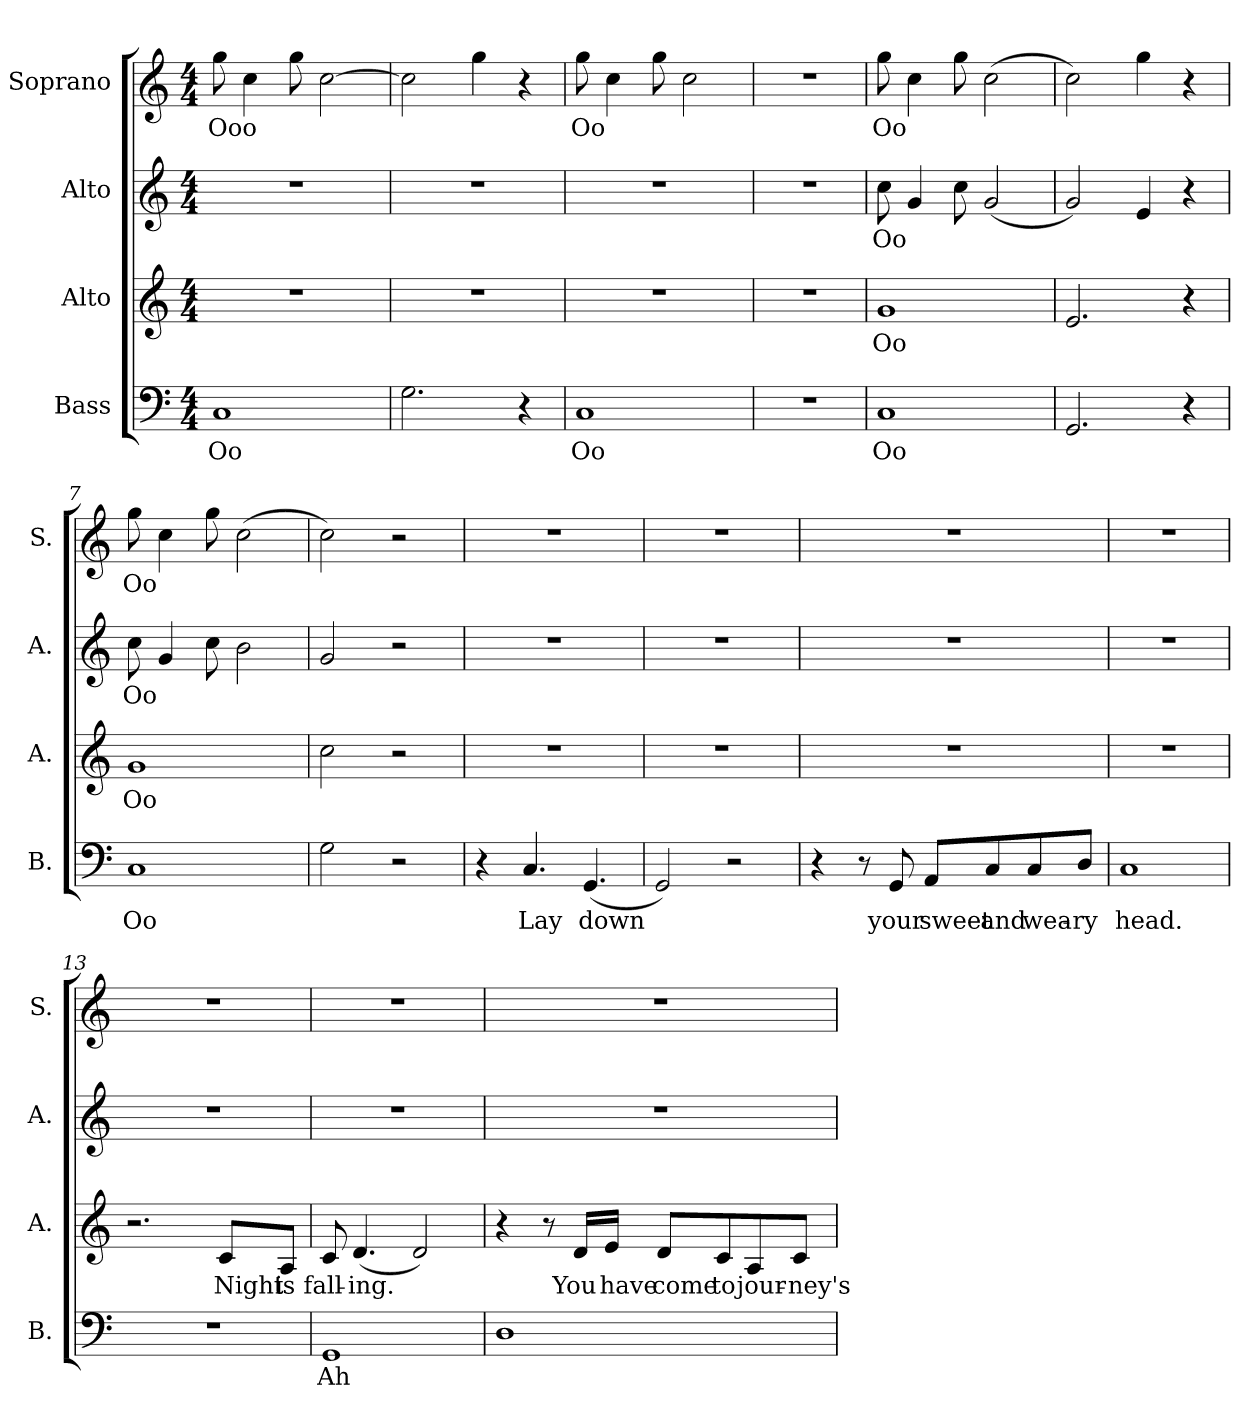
**kern	**text	**kern	**text	**kern	**text	**kern	**text
*part4	*part4	*part3	*part3	*part2	*part2	*part1	*part1
*staff4	*staff4	*staff3	*staff3	*staff2	*staff2	*staff1	*staff1
*I"Bass	*	*I"Alto	*	*I"Alto	*	*I"Soprano	*
*I'B.	*	*I'A.	*	*I'A.	*	*I'S.	*
*clefF4	*	*clefG2	*	*clefG2	*	*clefG2	*
*k[]	*	*k[]	*	*k[]	*	*k[]	*
*M4/4	*	*M4/4	*	*M4/4	*	*M4/4	*
=1	=1	=1	=1	=1	=1	=1	=1
1C	Oo	1r	.	1r	.	8gg\	Ooo
.	.	.	.	.	.	4cc\	.
.	.	.	.	.	.	8gg\	.
.	.	.	.	.	.	[2cc\	.
=2	=2	=2	=2	=2	=2	=2	=2
2.G\	.	1r	.	1r	.	2cc\]	.
.	.	.	.	.	.	4gg\	.
4r	.	.	.	.	.	4r	.
=3	=3	=3	=3	=3	=3	=3	=3
1C	Oo	1r	.	1r	.	8gg\	Oo
.	.	.	.	.	.	4cc\	.
.	.	.	.	.	.	8gg\	.
.	.	.	.	.	.	2cc\	.
=4	=4	=4	=4	=4	=4	=4	=4
1r	.	1r	.	1r	.	1r	.
=5	=5	=5	=5	=5	=5	=5	=5
1C	Oo	1g	Oo	8cc\	Oo	8gg\	-Oo
.	.	.	.	4g/	.	4cc\	.
.	.	.	.	8cc\	.	8gg\	.
.	.	.	.	(2g/	.	(2cc\	.
=6	=6	=6	=6	=6	=6	=6	=6
2.GG/	.	2.e/	.	2g/)	.	2cc\)	.
.	.	.	.	4e/	.	4gg\	.
4r	.	4r	.	4r	.	4r	.
=7	=7	=7	=7	=7	=7	=7	=7
1C	Oo	1g	Oo	8cc\	Oo	8gg\	Oo
.	.	.	.	4g/	.	4cc\	.
.	.	.	.	8cc\	.	8gg\	.
.	.	.	.	2b\	.	(2cc\	.
=8	=8	=8	=8	=8	=8	=8	=8
2G\	.	2cc\	.	2g/	.	2cc\)	.
2r	.	2r	.	2r	.	2r	.
!!LO:LB:g=z
=9	=9	=9	=9	=9	=9	=9	=9
4r	.	1r	.	1r	.	1r	.
4.C/	Lay	.	.	.	.	.	.
(4.GG/	down	.	.	.	.	.	.
=10	=10	=10	=10	=10	=10	=10	=10
2GG/)	.	1r	.	1r	.	1r	.
2r	.	.	.	.	.	.	.
=11	=11	=11	=11	=11	=11	=11	=11
4r	.	1r	.	1r	.	1r	.
8r	.	.	.	.	.	.	.
8GG/	your	.	.	.	.	.	.
8AA/L	sweet	.	.	.	.	.	.
8C/	and	.	.	.	.	.	.
8C/	wea-	.	.	.	.	.	.
8D/J	-ry	.	.	.	.	.	.
=12	=12	=12	=12	=12	=12	=12	=12
1C	head.	1r	.	1r	.	1r	.
=13	=13	=13	=13	=13	=13	=13	=13
1r	.	2.r	.	1r	.	1r	.
.	.	8c/L	Night	.	.	.	.
.	.	8A/J	is	.	.	.	.
=14	=14	=14	=14	=14	=14	=14	=14
1GG	Ah	8c/	fall-	1r	.	1r	.
.	.	(4.d/	-ing.	.	.	.	.
.	.	2d/)	.	.	.	.	.
!!LO:LB:g=z
=15	=15	=15	=15	=15	=15	=15	=15
1D	.	4r	.	1r	.	1r	.
.	.	8r	.	.	.	.	.
.	.	16d/LL	You	.	.	.	.
.	.	16e/JJ	have	.	.	.	.
.	.	8d/L	come	.	.	.	.
.	.	8c/	to	.	.	.	.
.	.	8A/	jour-	.	.	.	.
.	.	8c/J	-ney's	.	.	.	.
=	=	=	=	=	=	=	=
*-	*-	*-	*-	*-	*-	*-	*-
